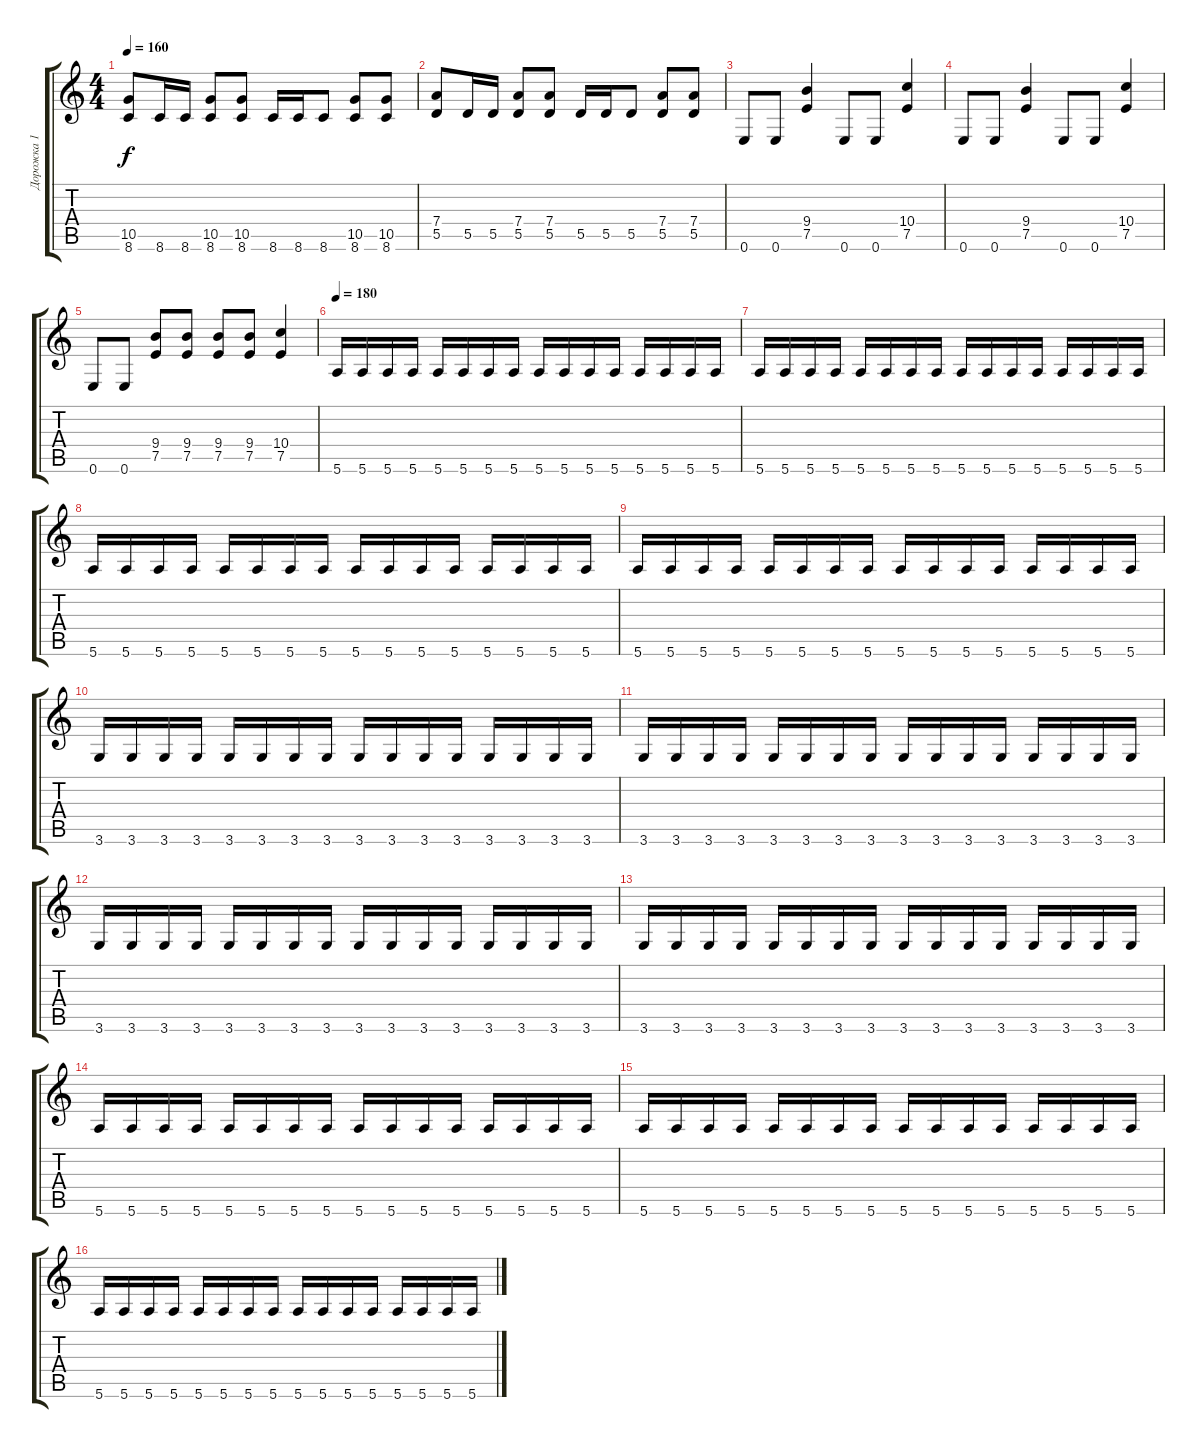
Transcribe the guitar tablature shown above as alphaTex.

\track ("Дорожка 1" "Дорожка 1") {instrument distortionguitar}
\staff {score tabs}
\tuning (E4 B3 G3 D3 A2 E2) {hide}
\ts (4 4)
\tempo 160
\clef g2
\ks c
(10.5 8.6).8{dy f} 8.6.16 8.6.16 (10.5 8.6).8 (10.5 8.6).8 8.6.16 8.6.16 8.6.8 (10.5 8.6).8 (10.5 8.6).8 |
(7.4 5.5).8 5.5.16 5.5.16 (7.4 5.5).8 (7.4 5.5).8 5.5.16 5.5.16 5.5.8 (7.4 5.5).8 (7.4 5.5).8 |
0.6.8 0.6.8 (9.4 7.5).4 0.6.8 0.6.8 (10.4 7.5).4 |
0.6.8 0.6.8 (9.4 7.5).4 0.6.8 0.6.8 (10.4 7.5).4 |
0.6.8 0.6.8 (9.4 7.5).8 (9.4 7.5).8 (9.4 7.5).8 (9.4 7.5).8 (10.4 7.5).4 |
\tempo 180
5.6.16 5.6.16 5.6.16 5.6.16 5.6.16 5.6.16 5.6.16 5.6.16 5.6.16 5.6.16 5.6.16 5.6.16 5.6.16 5.6.16 5.6.16 5.6.16 |
5.6.16 5.6.16 5.6.16 5.6.16 5.6.16 5.6.16 5.6.16 5.6.16 5.6.16 5.6.16 5.6.16 5.6.16 5.6.16 5.6.16 5.6.16 5.6.16 |
5.6.16 5.6.16 5.6.16 5.6.16 5.6.16 5.6.16 5.6.16 5.6.16 5.6.16 5.6.16 5.6.16 5.6.16 5.6.16 5.6.16 5.6.16 5.6.16 |
5.6.16 5.6.16 5.6.16 5.6.16 5.6.16 5.6.16 5.6.16 5.6.16 5.6.16 5.6.16 5.6.16 5.6.16 5.6.16 5.6.16 5.6.16 5.6.16 |
3.6.16 3.6.16 3.6.16 3.6.16 3.6.16 3.6.16 3.6.16 3.6.16 3.6.16 3.6.16 3.6.16 3.6.16 3.6.16 3.6.16 3.6.16 3.6.16 |
3.6.16 3.6.16 3.6.16 3.6.16 3.6.16 3.6.16 3.6.16 3.6.16 3.6.16 3.6.16 3.6.16 3.6.16 3.6.16 3.6.16 3.6.16 3.6.16 |
3.6.16 3.6.16 3.6.16 3.6.16 3.6.16 3.6.16 3.6.16 3.6.16 3.6.16 3.6.16 3.6.16 3.6.16 3.6.16 3.6.16 3.6.16 3.6.16 |
3.6.16 3.6.16 3.6.16 3.6.16 3.6.16 3.6.16 3.6.16 3.6.16 3.6.16 3.6.16 3.6.16 3.6.16 3.6.16 3.6.16 3.6.16 3.6.16 |
5.6.16 5.6.16 5.6.16 5.6.16 5.6.16 5.6.16 5.6.16 5.6.16 5.6.16 5.6.16 5.6.16 5.6.16 5.6.16 5.6.16 5.6.16 5.6.16 |
5.6.16 5.6.16 5.6.16 5.6.16 5.6.16 5.6.16 5.6.16 5.6.16 5.6.16 5.6.16 5.6.16 5.6.16 5.6.16 5.6.16 5.6.16 5.6.16 |
5.6.16 5.6.16 5.6.16 5.6.16 5.6.16 5.6.16 5.6.16 5.6.16 5.6.16 5.6.16 5.6.16 5.6.16 5.6.16 5.6.16 5.6.16 5.6.16
